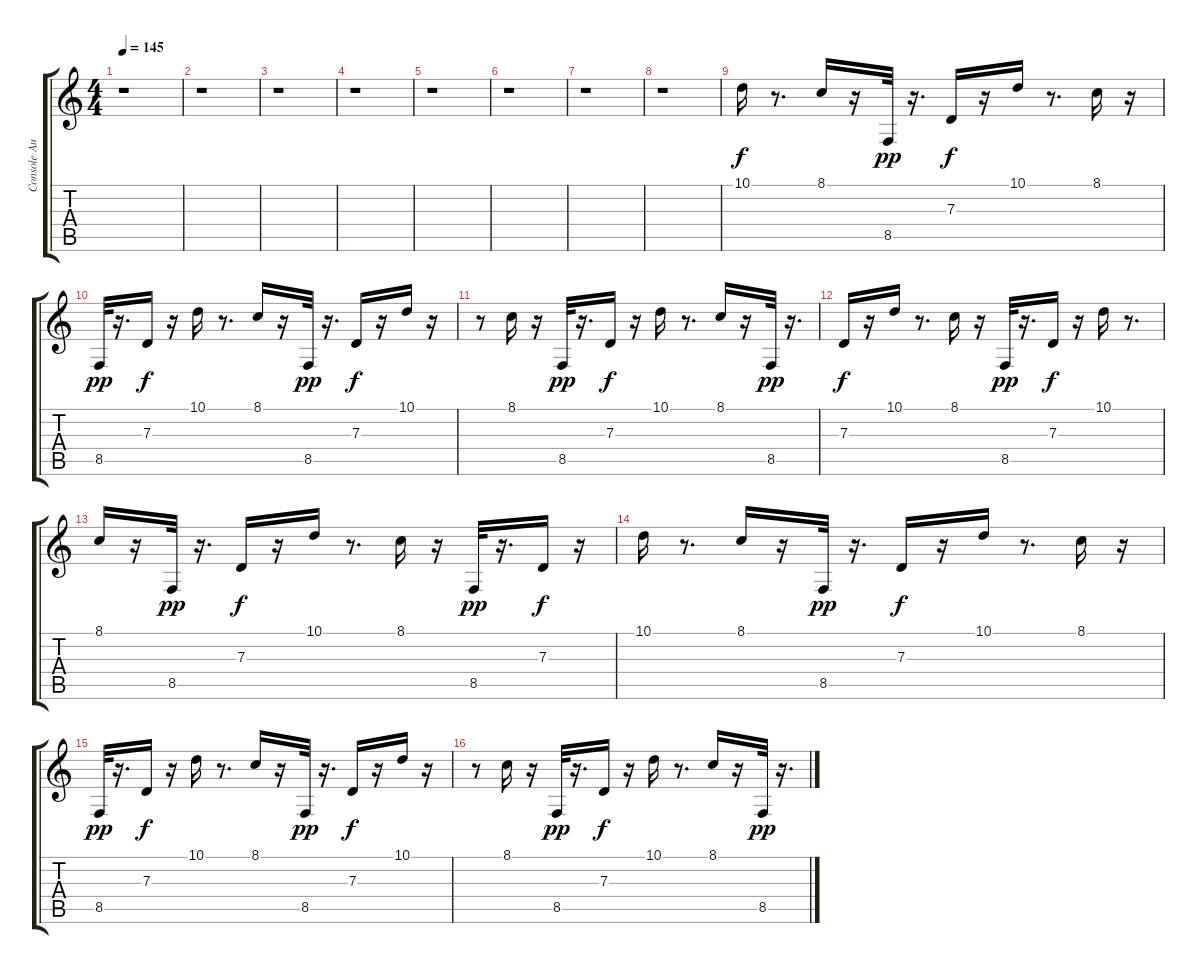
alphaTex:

\track ("Console Automation Data" "Console Au") {instrument celesta}
\staff {score tabs}
\tuning (E4 B3 G3 D3 A2 E2) {hide}
\ts (4 4)
\tempo 145
\clef g2
\ks c
r.1{dy f} |
r.1 |
r.1 |
r.1 |
r.1 |
r.1 |
r.1 |
r.1 |
10.1.16 r.8{d} 8.1.16 r.16 8.5.32{dy pp} r.16{d} 7.3.16{dy f} r.16 10.1.16 r.8{d} 8.1.16 r.16 |
8.5.32{dy pp} r.16{d} 7.3.16{dy f} r.16 10.1.16 r.8{d} 8.1.16 r.16 8.5.32{dy pp} r.16{d} 7.3.16{dy f} r.16 10.1.16 r.16 |
r.8 8.1.16 r.16 8.5.32{dy pp} r.16{d} 7.3.16{dy f} r.16 10.1.16 r.8{d} 8.1.16 r.16 8.5.32{dy pp} r.16{d} |
7.3.16{dy f} r.16 10.1.16 r.8{d} 8.1.16 r.16 8.5.32{dy pp} r.16{d} 7.3.16{dy f} r.16 10.1.16 r.8{d} |
8.1.16 r.16 8.5.32{dy pp} r.16{d} 7.3.16{dy f} r.16 10.1.16 r.8{d} 8.1.16 r.16 8.5.32{dy pp} r.16{d} 7.3.16{dy f} r.16 |
10.1.16 r.8{d} 8.1.16 r.16 8.5.32{dy pp} r.16{d} 7.3.16{dy f} r.16 10.1.16 r.8{d} 8.1.16 r.16 |
8.5.32{dy pp} r.16{d} 7.3.16{dy f} r.16 10.1.16 r.8{d} 8.1.16 r.16 8.5.32{dy pp} r.16{d} 7.3.16{dy f} r.16 10.1.16 r.16 |
r.8 8.1.16 r.16 8.5.32{dy pp} r.16{d} 7.3.16{dy f} r.16 10.1.16 r.8{d} 8.1.16 r.16 8.5.32{dy pp} r.16{d}
